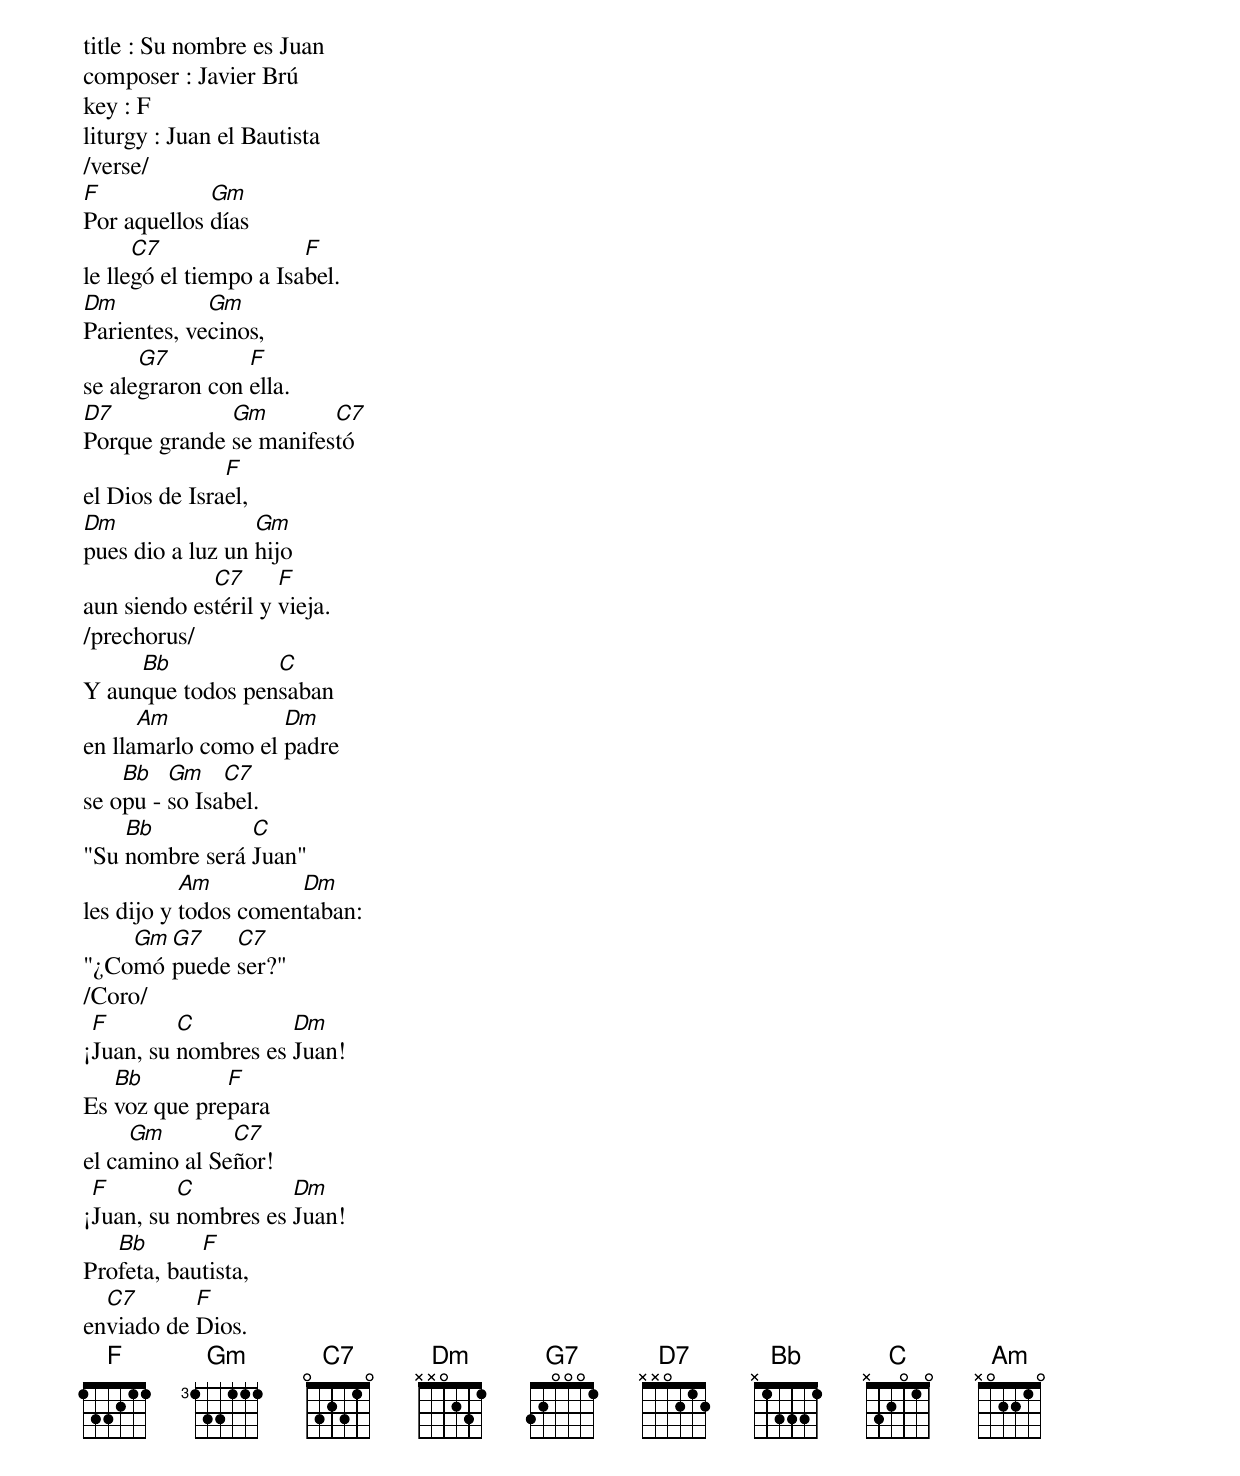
title : Su nombre es Juan
composer : Javier Brú
key : F
liturgy : Juan el Bautista
/verse/
[F]Por aquellos [Gm]días
le lle[C7]gó el tiempo a Isa[F]bel.
[Dm]Parientes, ve[Gm]cinos,
se ale[G7]graron con [F]ella.
[D7]Porque grande [Gm]se manifes[C7]tó
el Dios de Isra[F]el,
[Dm]pues dio a luz un [Gm]hijo
aun siendo es[C7]téril y [F]vieja.
/prechorus/
Y aun[Bb]que todos pen[C]saban
en lla[Am]marlo como el [Dm]padre
se o[Bb]pu - [Gm]so Isa[C7]bel.
"Su [Bb]nombre será [C]Juan"
les dijo y [Am]todos comen[Dm]taban:
"¿Co[Gm]mó [G7]puede [C7]ser?"
/Coro/
¡[F]Juan, su [C]nombres es [Dm]Juan!
Es [Bb]voz que pre[F]para
el ca[Gm]mino al Se[C7]ñor!
¡[F]Juan, su [C]nombres es [Dm]Juan!
Pro[Bb]feta, bau[F]tista,
en[C7]viado de [F]Dios.
